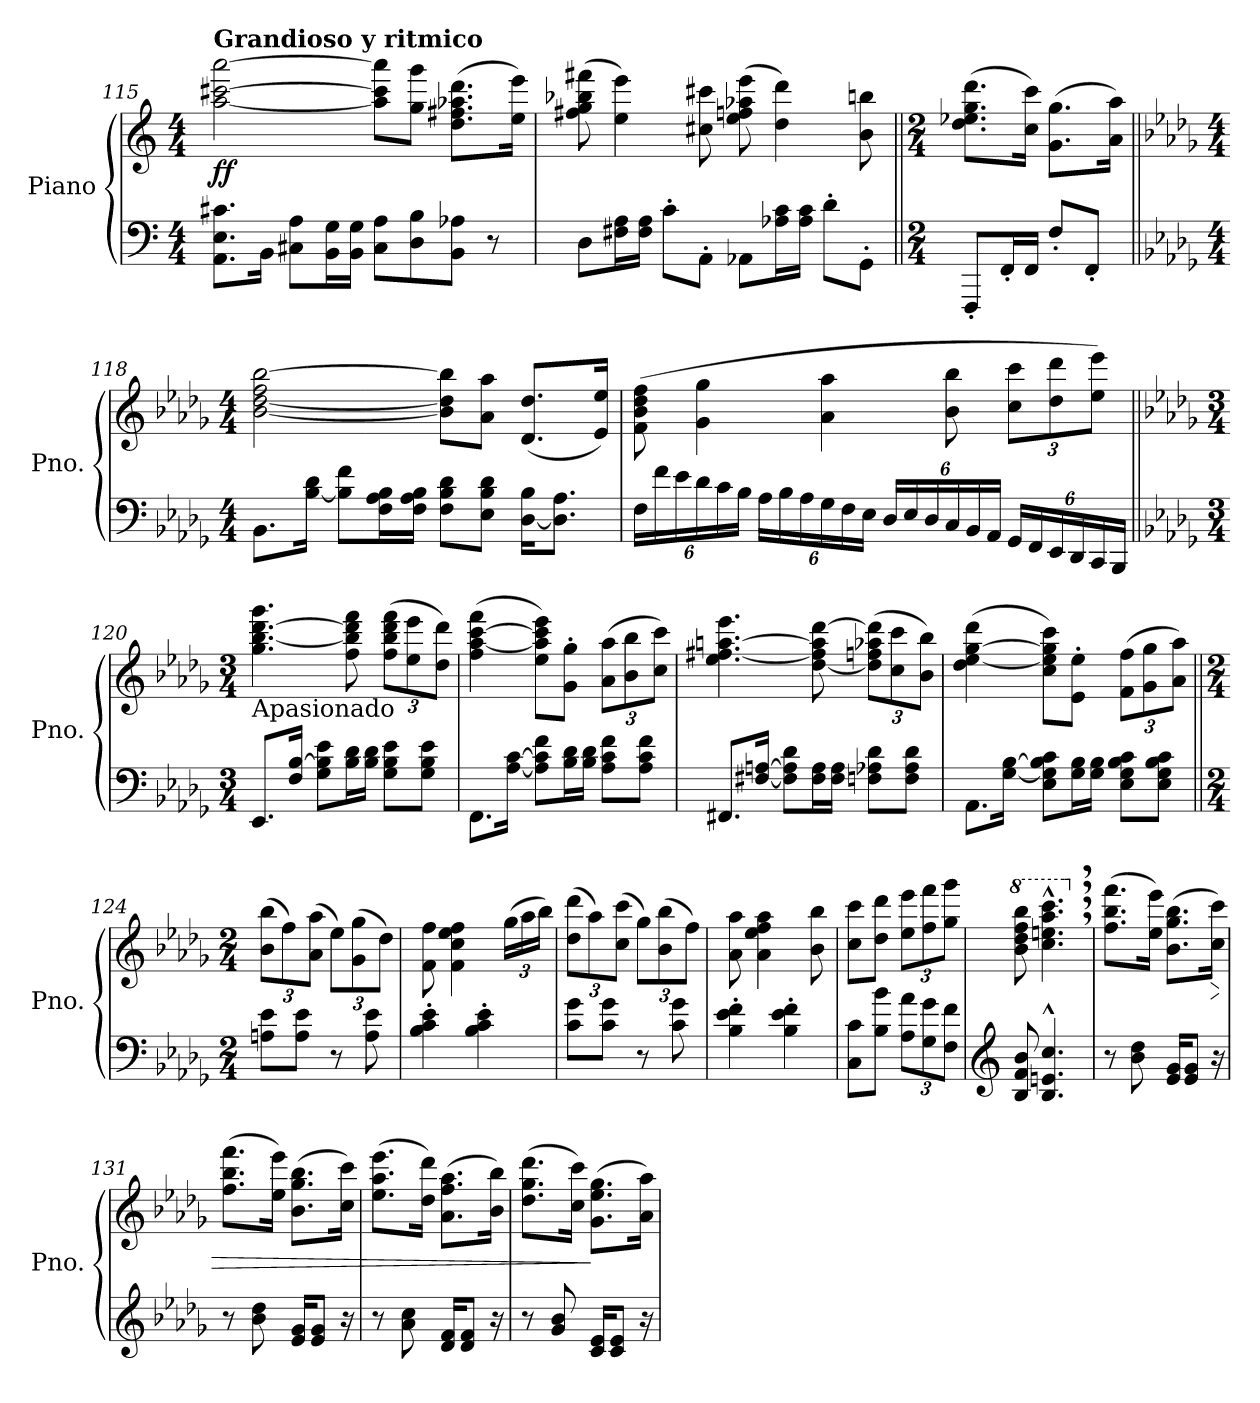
**kern	**kern	**dynam
*part1	*part1	*part1
*staff2	*staff1	*staff1/2
*I"Piano	*	*
*I'Pno.	*	*
!!LO:PB:g=z
*clefF4	*clefG2	*
*k[]	*k[]	*
*M4/4	*M4/4	*
*MM115	*MM115	*
=115	=115	=115
!	!LO:TX:a:B:t=Grandioso y ritmico	!
!	!	!LO:DY:b
8.AA\ 8.E\ 8.c#X\L	[2aa\ [2ccc#X\ [2aaa\	ff
16BB\Jk	.	.
8C#X\ 8A\L	.	.
16BB\ 16G\L	.	.
16BB\ 16G\JJ	.	.
8C#\ 8A\L	8aa\] 8ccc#\] 8aaa\]L	.
8D\ 8B\	8gg\ 8ggg\J	.
8BB\ 8A-X\J	(8.dd\ 8.ff#X\ 8.aa-X\ 8.ddd\L	.
8r	.	.
.	16ee\ 16eee\Jk)	.
=116	=116	=116
8D\L	(8ff#X\ 8gg\ 8bb-X\ 8fff#X\	.
16F#X\ 16A\L	4ee\ 4eee\)	.
16F#\ 16A\JJ	.	.
8c'\L	.	.
8AA'\J	8cc#X\ 8ccc#X\	.
8AA-X\L	(8ee\ 8ffn\ 8aa-X\ 8eee\	.
16A-X\ 16c\L	4dd\ 4ddd\)	.
16A-\ 16c\JJ	.	.
8d'\L	.	.
8GG'\J	8b\ 8bbn\	.
=117||	=117||	=117||
*M2/4	*M2/4	*
8FFF'/L	(8.dd\ 8.ee-X\ 8.gg\ 8.ddd\L	.
16FF'/L	.	.
16FF/JJ	16cc\ 16ccc\Jk)	.
8F'/L	(8.g\ 8.gg\L	.
8FF'/J	.	.
.	16a\ 16aa\Jk)	.
!!LO:LB:g=z
=118||	=118||	=118||
*k[b-e-a-d-g-]	*k[b-e-a-d-g-]	*
*M4/4	*M4/4	*
8.BB-\L	[2b-\ [2dd-\ 2ff\ [2bb-\	.
[16B-\ 16d-\Jk	.	.
8B-\] 8f\L	.	.
16F\ 16A-\ 16B-\L	.	.
16F\ 16A-\ 16B-\JJ	.	.
8F\ 8B-\ 8d-\L	8b-\] 8dd-\] 8bb-\]L	.
8E-\ 8B-\ 8d-\J	8a-\ 8aa-\J	.
[16D-\ 16B-\KL	(8.d-/ 8.dd-/L	.
8.D-\] 8.A-\J	.	.
.	16e-/ 16ee-/Jk)	.
=119	=119	=119
*Xbrackettup	*	*
24F\LL	(8f\ 8b-\ 8dd-\ 8ff\	.
24f\	.	.
24e-\	.	.
24d-\	4g-\ 4gg-\	.
24c\	.	.
24B-\JJ	.	.
24A-\LL	.	.
24B-\	.	.
24A-\	.	.
24G-\	4a-\ 4aa-\	.
24F\	.	.
24E-\JJ	.	.
24D-/LL	.	.
24E-/	.	.
24D-/	.	.
24C/	8b-\ 8bb-\	.
24BB-/	.	.
24AA-/JJ	.	.
*	*Xbrackettup	*
24GG-/LL	12cc\ 12ccc\L	.
24FF/	.	.
24EE-/	12dd-\ 12ddd-\	.
24DD-/	.	.
24CC/	12ee-\ 12eee-\J)	.
24BBB-/JJ	.	.
!!LO:LB:g=z
=120||	=120||	=120||
*k[b-e-a-d-g-]	*k[b-e-a-d-g-]	*
*M3/4	*M3/4	*
!	!LO:TX:b:t=Apasionado	!
8.EE-/L	4.gg-\ [4.bb-\ [4.ddd-\ 4.ggg-\	.
16F/ [16B-/Jk	.	.
8G-\ 8B-\] 8e-\L	.	.
16B-\ 16d-\L	8ff\ 8bb-\] 8ddd-\] 8fff\	.
16B-\ 16d-\JJ	.	.
8G-\ 8B-\ 8e-\L	(12ff\ 12bb-\ 12ddd-\ 12fff\L	.
.	12ee-\ 12eee-\	.
8G-\ 8B-\ 8e-\J	.	.
.	12dd-\ 12ddd-\J)	.
=121	=121	=121
8.FF\L	(4ff\ [4aa-\ [4ccc\ 4fff\	.
[16A-\ [16c\Jk	.	.
8A-\] 8c\] 8f\L	8ee-\ 8aa-\] 8ccc\] 8eee-\L)	.
16B-\ 16d-\L	8g-\' 8gg-\'J	.
16B-\ 16d-\JJ	.	.
8A-\ 8c\ 8f\L	(12a-\ 12aa-\L	.
.	12b-\ 12bb-\	.
8A-\ 8c\ 8f\J	.	.
.	12cc\ 12ccc\J)	.
=122	=122	=122
8.FF#X/L	4.ee-\ [4.ff#X\ [4.aan\ 4.eee-\	.
[16F#X/ [16An/Jk	.	.
8F#\] 8A\] 8d-\L	.	.
16F#\ 16A\L	[8dd-\ 8ff#\] 8aa\] [8ddd-\	.
16F#\ 16A\JJ	.	.
8Fn\ 8A-X\ 8d-\L	(12dd-\] 12ffn\ 12aa-X\ 12ddd-\]L	.
.	12cc\ 12ccc\	.
8F\ 8A-\ 8d-\J	.	.
.	12b-\ 12bb-\J)	.
!!LO:LB:g=z
=123	=123	=123
8.AA-\L	(4dd-\ [4ee-\ [4gg-\ 4ddd-\	.
[16G-\ [16B-\Jk	.	.
8E-\ 8G-\] 8B-\] 8c\L	8cc\ 8ee-\] 8gg-\] 8ccc\L)	.
16G-\ 16B-\L	8e-\' 8ee-\'J	.
16G-\ 16B-\JJ	.	.
8E-\ 8G-\ 8B-\ 8c\L	(12f\ 12ff\L	.
.	12g-\ 12gg-\	.
8E-\ 8G-\ 8B-\ 8c\J	.	.
.	12a-\ 12aa-\J)	.
=124||	=124||	=124||
*M2/4	*M2/4	*
8An\ 8e-\L	(12b-\ 12bb-\L	.
.	12ff\)	.
8A\ 8e-\J	.	.
.	(12a-\ 12aa-\J	.
8r	12ee-\L)	.
.	(12g-\ 12gg-\	.
8A\ 8e-\	.	.
.	12dd-\J)	.
=125	=125	=125
4B-\' 4c\' 4e-\'	8f\ 8ff\	.
.	4f\ 4cc\ 4ee-\ 4ff\	.
4B-\' 4c\' 4e-\'	.	.
.	(24gg-\LL	.
.	24aa-\	.
.	24bb-\JJ)	.
=126	=126	=126
8c\ 8g-\L	(12dd-\ 12ddd-\L	.
.	12aa-\)	.
8c\ 8g-\J	.	.
.	(12cc\ 12ccc\J	.
8r	12gg-\L)	.
.	(12b-\ 12bb-\	.
8c\ 8g-\	.	.
.	12ff\J)	.
=127	=127	=127
4B-\' 4e-\' 4f\'	8a-\ 8aa-\	.
.	4a-\ 4ee-\ 4ff\ 4aa-\	.
4B-\' 4e-\' 4f\'	.	.
.	8b-\ 8bb-\	.
!!LO:LB:g=z
=128	=128	=128
8C\ 8c\L	8cc\ 8ccc\L	.
8B-\ 8b-\J	8dd-\ 8ddd-\J	.
12A-\ 12a-\L	12ee-\ 12eee-\L	.
12G-\ 12g-\	12ff\ 12fff\	.
12F\ 12f\J	12gg-\ 12ggg-\J	.
=129	=129	=129
*clefG2	*	*
*	*8va	*
8B-/ 8f/ 8b-/	8bb-\ 8ddd-\ 8fff\ 8bbb-\	.
4.B-/^^ 4.en/^^ 4.cc/^^	4.ccc\^^, 4.eeen\^^, 4.aaa-\^^, 4.cccc\^^,	.
=130	=130	=130
*	*X8va	*
8r	(8.ff\ 8.bb-\ 8.fff\L	.
8b-\ 8dd-\	.	.
.	16ee-\ 16eee-\Jk)	.
16e-/ 16g-/KL	(8.b-\ 8.gg-\ 8.bb-\L	.
8e-/ 8g-/J	.	.
!	!	!LO:HP:b
16r	16cc\ 16ccc\Jk)	>
=131	=131	=131
8r	(8.ff\ 8.bb-\ 8.fff\L	.
8b-\ 8dd-\	.	.
.	16ee-\ 16eee-\Jk)	.
16e-/ 16g-/KL	(8.b-\ 8.gg-\ 8.bb-\L	.
8e-/ 8g-/J	.	.
16r	16cc\ 16ccc\Jk)	.
=132	=132	=132
8r	(8.ee-\ 8.aa-\ 8.eee-\L	.
8a-\ 8cc\	.	.
.	16dd-\ 16ddd-\Jk)	.
16d-/ 16f/KL	(8.a-\ 8.ff\ 8.aa-\L	.
8d-/ 8f/J	.	.
16r	16b-\ 16bb-\Jk)	.
=133	=133	=133
8r	(8.dd-\ 8.gg-\ 8.ddd-\L	.
8g-/ 8b-/	.	.
.	16cc\ 16ccc\Jk)	.
16c/ 16e-/KL	(8.g-\ 8.ee-\ 8.gg-\L	]
8c/ 8e-/J	.	.
16r	16a-\ 16aa-\Jk)	.
=	=	=
*-	*-	*-
